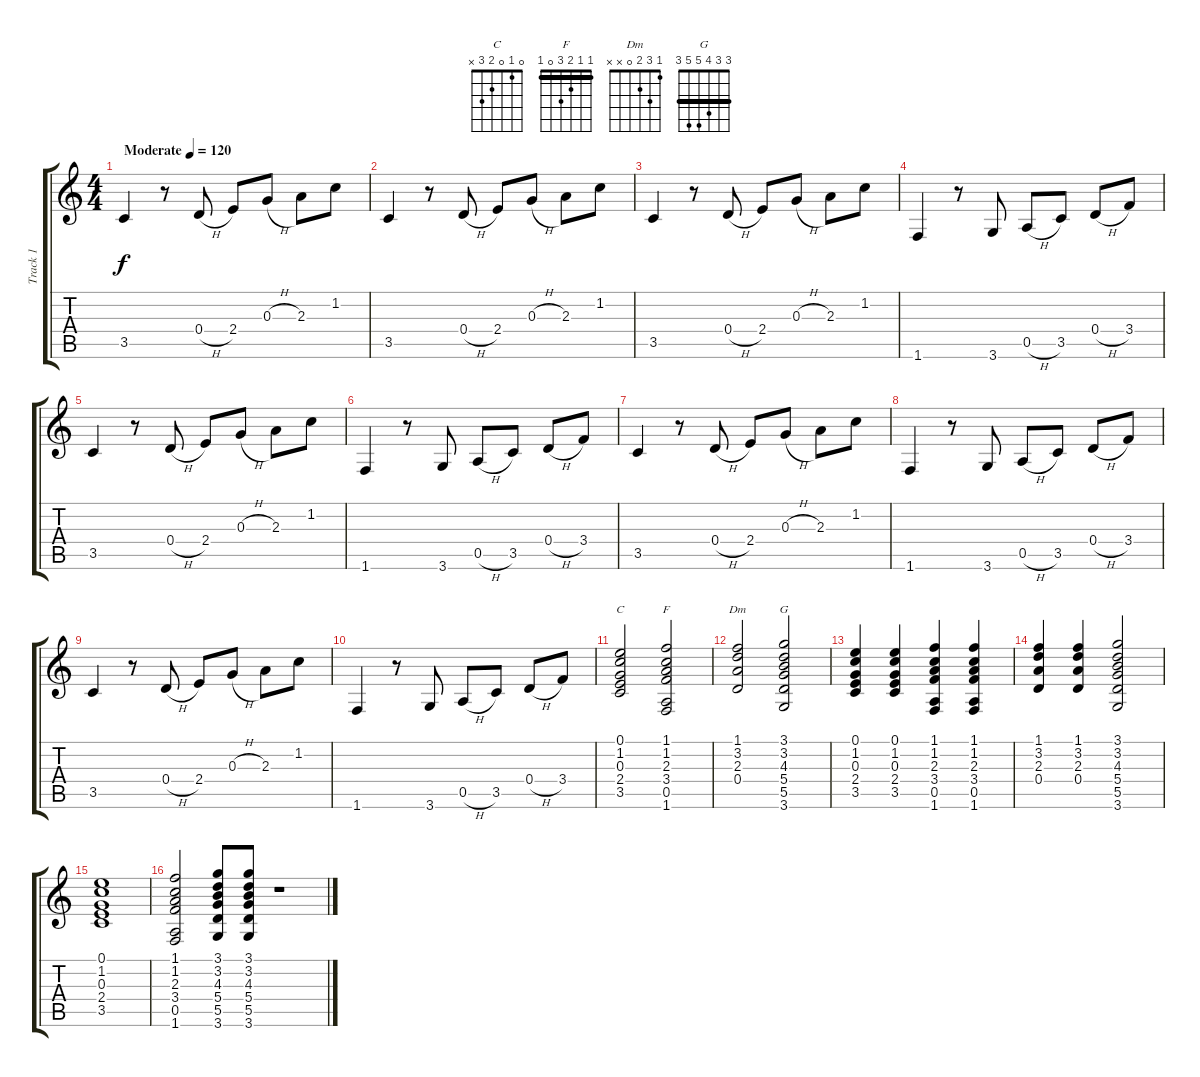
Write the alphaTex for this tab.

\track ("Track 1" "Track 1") {instrument electricguitarclean}
\staff {score tabs}
\tuning (E4 B3 G3 D3 A2 E2) {hide}
\chord ("C" 0 1 0 2 3 x)
\chord ("F" 1 1 2 3 0 1) {barre 1}
\chord ("Dm" 1 3 2 0 x x)
\chord ("G" 3 3 4 5 5 3) {barre 3}
\ts (4 4)
\tempo (120 "Moderate")
\clef g2
\ks c
3.5.4{dy f instrument electricguitarclean} r.8 0.4{h}.8 2.4.8 0.3{h}.8 2.3.8 1.2.8 |
3.5.4 r.8 0.4{h}.8 2.4.8 0.3{h}.8 2.3.8 1.2.8 |
3.5.4 r.8 0.4{h}.8 2.4.8 0.3{h}.8 2.3.8 1.2.8 |
1.6.4 r.8 3.6.8 0.5{h}.8 3.5.8 0.4{h}.8 3.4.8 |
3.5.4 r.8 0.4{h}.8 2.4.8 0.3{h}.8 2.3.8 1.2.8 |
1.6.4 r.8 3.6.8 0.5{h}.8 3.5.8 0.4{h}.8 3.4.8 |
3.5.4 r.8 0.4{h}.8 2.4.8 0.3{h}.8 2.3.8 1.2.8 |
1.6.4 r.8 3.6.8 0.5{h}.8 3.5.8 0.4{h}.8 3.4.8 |
3.5.4 r.8 0.4{h}.8 2.4.8 0.3{h}.8 2.3.8 1.2.8 |
1.6.4 r.8 3.6.8 0.5{h}.8 3.5.8 0.4{h}.8 3.4.8 |
(0.1 1.2 0.3 2.4 3.5).2{ch "C"} (1.1 1.2 2.3 3.4 0.5 1.6).2{ch "F"} |
(1.1 3.2 2.3 0.4).2{ch "Dm"} (3.1 3.2 4.3 5.4 5.5 3.6).2{ch "G"} |
(0.1 1.2 0.3 2.4 3.5).4 (0.1 1.2 0.3 2.4 3.5).4 (1.1 1.2 2.3 3.4 0.5 1.6).4 (1.1 1.2 2.3 3.4 0.5 1.6).4 |
(1.1 3.2 2.3 0.4).4 (1.1 3.2 2.3 0.4).4 (3.1 3.2 4.3 5.4 5.5 3.6).2 |
(0.1 1.2 0.3 2.4 3.5).1 |
(1.1 1.2 2.3 3.4 0.5 1.6).2 (3.1 3.2 4.3 5.4 5.5 3.6).8 (3.1 3.2 4.3 5.4 5.5 3.6).8 r.1
